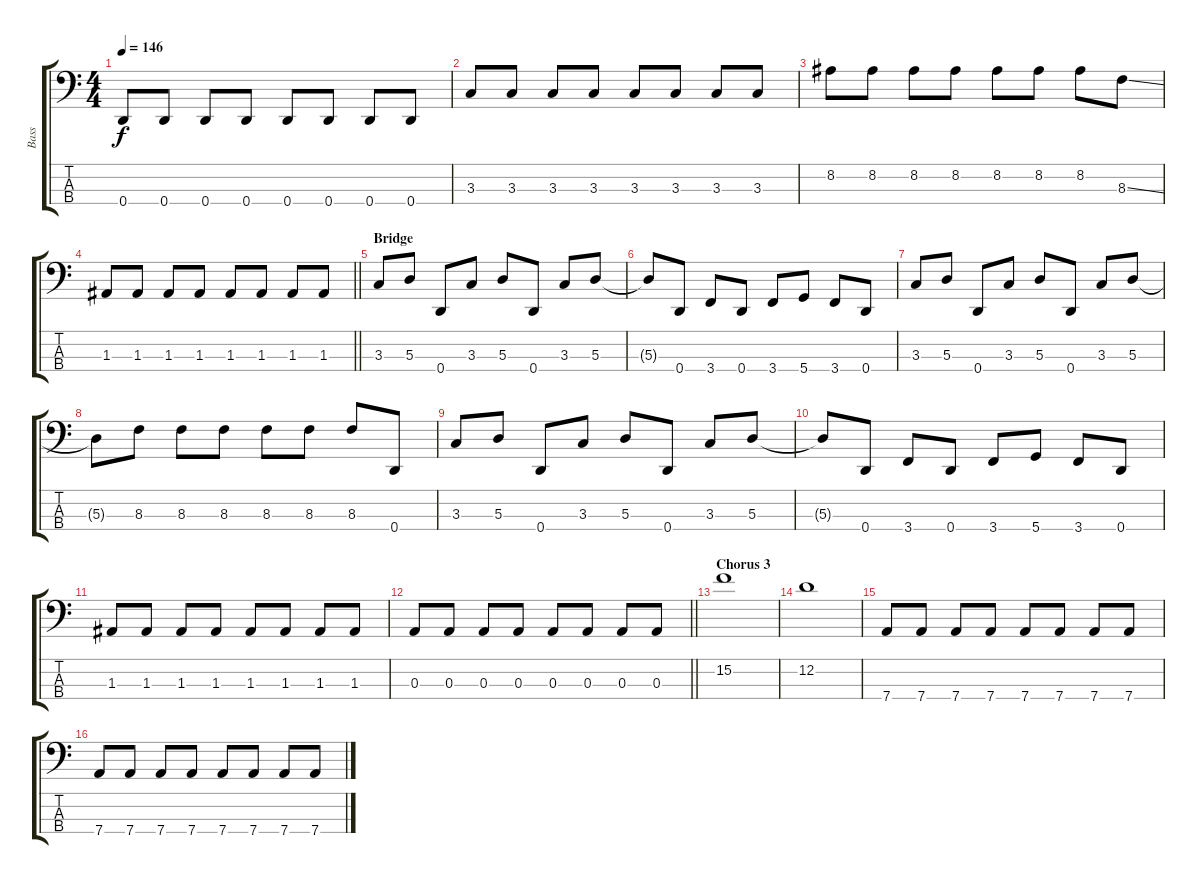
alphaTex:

\track ("Bass" "Bass") {instrument electricbassfinger}
\staff {score tabs}
\tuning (G2 D2 A1 D1) {hide}
\ts (4 4)
\tempo 146
\clef f4
\ks c
0.4.8{dy f} 0.4.8 0.4.8 0.4.8 0.4.8 0.4.8 0.4.8 0.4.8 |
3.3.8 3.3.8 3.3.8 3.3.8 3.3.8 3.3.8 3.3.8 3.3.8 |
8.2.8 8.2.8 8.2.8 8.2.8 8.2.8 8.2.8 8.2.8 8.3{ss}.8 |
\barLineRight lightlight
1.3.8 1.3.8 1.3.8 1.3.8 1.3.8 1.3.8 1.3.8 1.3.8 |
\section ("" "Bridge")
3.3.8 5.3.8 0.4.8 3.3.8 5.3.8 0.4.8 3.3.8 5.3.8 |
5.3{t}.8 0.4.8 3.4.8 0.4.8 3.4.8 5.4.8 3.4.8 0.4.8 |
3.3.8 5.3.8 0.4.8 3.3.8 5.3.8 0.4.8 3.3.8 5.3.8 |
5.3{t}.8 8.3.8 8.3.8 8.3.8 8.3.8 8.3.8 8.3.8 0.4.8 |
3.3.8 5.3.8 0.4.8 3.3.8 5.3.8 0.4.8 3.3.8 5.3.8 |
5.3{t}.8 0.4.8 3.4.8 0.4.8 3.4.8 5.4.8 3.4.8 0.4.8 |
1.3.8 1.3.8 1.3.8 1.3.8 1.3.8 1.3.8 1.3.8 1.3.8 |
\barLineRight lightlight
0.3.8 0.3.8 0.3.8 0.3.8 0.3.8 0.3.8 0.3.8 0.3.8 |
\section ("" "Chorus 3")
15.2.1 |
12.2.1 |
7.4.8 7.4.8 7.4.8 7.4.8 7.4.8 7.4.8 7.4.8 7.4.8 |
7.4.8 7.4.8 7.4.8 7.4.8 7.4.8 7.4.8 7.4.8 7.4.8
